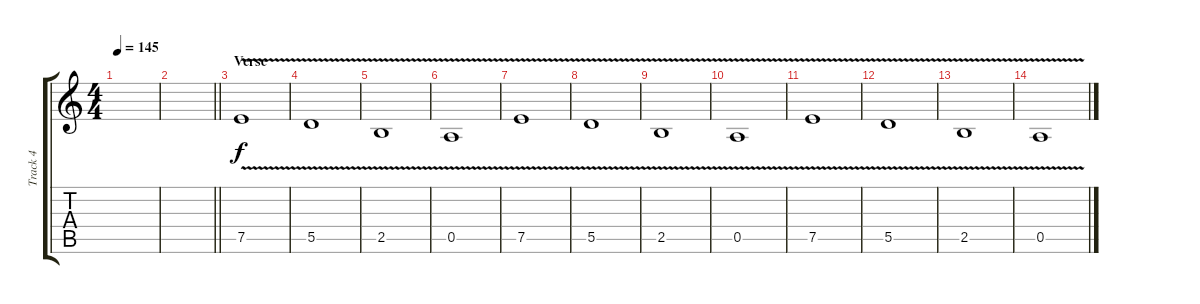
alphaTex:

\track ("Track 4" "Track 4") {instrument electricguitarjazz}
\staff {score tabs}
\tuning (E4 B3 G3 D3 A2 E2) {hide}
\ts (4 4)
\tempo 145
\clef g2
\ks c
|
\barLineRight lightlight
|
\section ("" "Verse")
7.5{v}.1 |
5.5{v}.1 |
2.5{v}.1 |
0.5{v}.1 |
7.5{v}.1 |
5.5{v}.1 |
2.5{v}.1 |
0.5{v}.1 |
7.5{v}.1 |
5.5{v}.1 |
2.5{v}.1 |
0.5{v}.1
